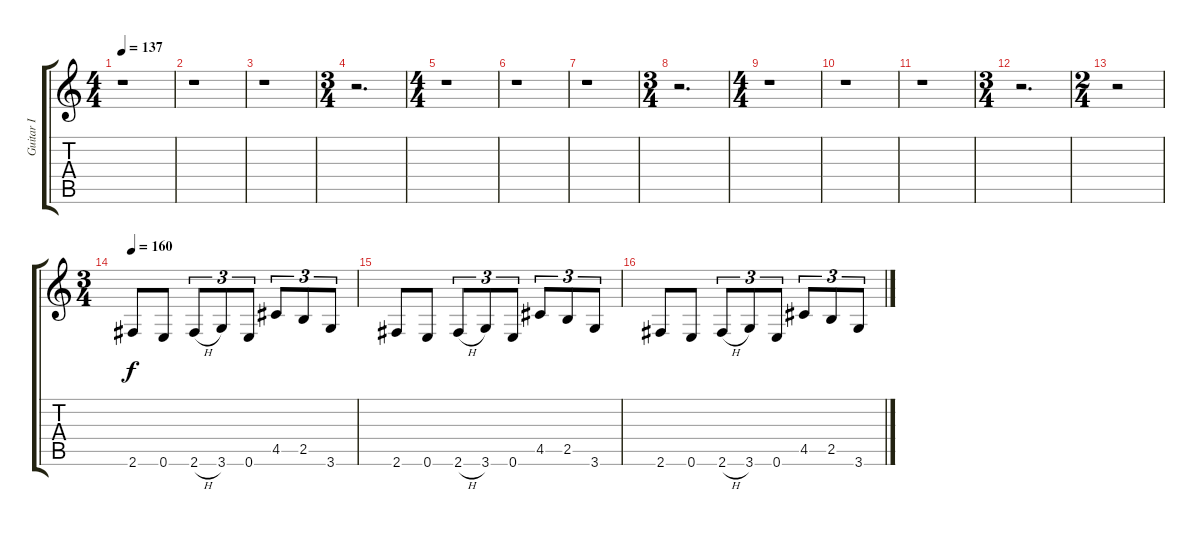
\track ("Guitar I" "Guitar I") {instrument distortionguitar}
\staff {score tabs}
\tuning (E4 B3 G3 D3 A2 E2) {hide}
\ts (4 4)
\tempo 137
\clef g2
\ks c
r.1{dy f} |
r.1 |
r.1 |
\ts (3 4)
r.2{d} |
\ts (4 4)
r.1 |
r.1 |
r.1 |
\ts (3 4)
r.2{d} |
\ts (4 4)
r.1 |
r.1 |
r.1 |
\ts (3 4)
r.2{d} |
\ts (2 4)
r.2 |
\ts (3 4)
\tempo 160
2.6.8 0.6.8 2.6{h}.8{tu (3 2)} 3.6.8{tu (3 2)} 0.6.8{tu (3 2)} 4.5.8{tu (3 2)} 2.5.8{tu (3 2)} 3.6.8{tu (3 2)} |
2.6.8 0.6.8 2.6{h}.8{tu (3 2)} 3.6.8{tu (3 2)} 0.6.8{tu (3 2)} 4.5.8{tu (3 2)} 2.5.8{tu (3 2)} 3.6.8{tu (3 2)} |
2.6.8 0.6.8 2.6{h}.8{tu (3 2)} 3.6.8{tu (3 2)} 0.6.8{tu (3 2)} 4.5.8{tu (3 2)} 2.5.8{tu (3 2)} 3.6.8{tu (3 2)}
